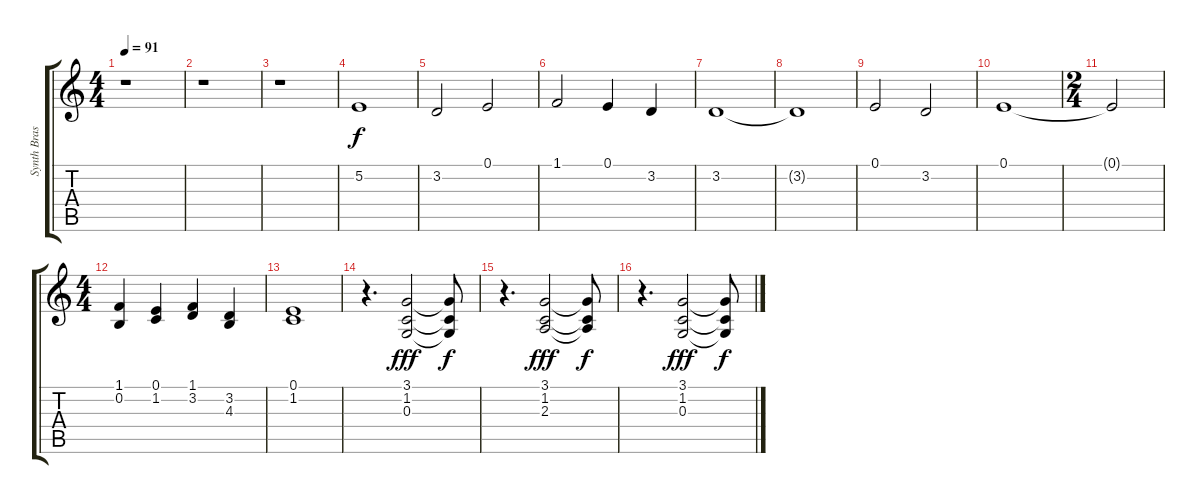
\track ("Synth Brass 1" "Synth Bras") {instrument synthbrass1}
\staff {score tabs}
\tuning (E4 B3 G3 D3 A2 E2) {hide}
\ts (4 4)
\tempo 91
\clef g2
\ks c
r.1{dy f instrument synthbrass1} |
r.1 |
r.1 |
5.2.1{volume 12 balance 4} |
3.2.2 0.1.2 |
1.1.2 0.1.4 3.2.4 |
3.2.1 |
3.2{t}.1 |
0.1.2 3.2.2 |
0.1.1 |
\ts (2 4)
0.1{t}.2 |
\ts (4 4)
(1.1 0.2).4 (0.1 1.2).4 (1.1 3.2).4 (3.2 4.3).4 |
(0.1 1.2).1 |
r.4{d} (3.1 1.2 0.3).2{dy fff} (3.1{t} 1.2{t} 0.3{t}).8{dy f} |
r.4{d} (3.1 1.2 2.3).2{dy fff} (3.1{t} 1.2{t} 2.3{t}).8{dy f} |
r.4{d} (3.1 1.2 0.3).2{dy fff} (3.1{t} 1.2{t} 0.3{t}).8{dy f}
